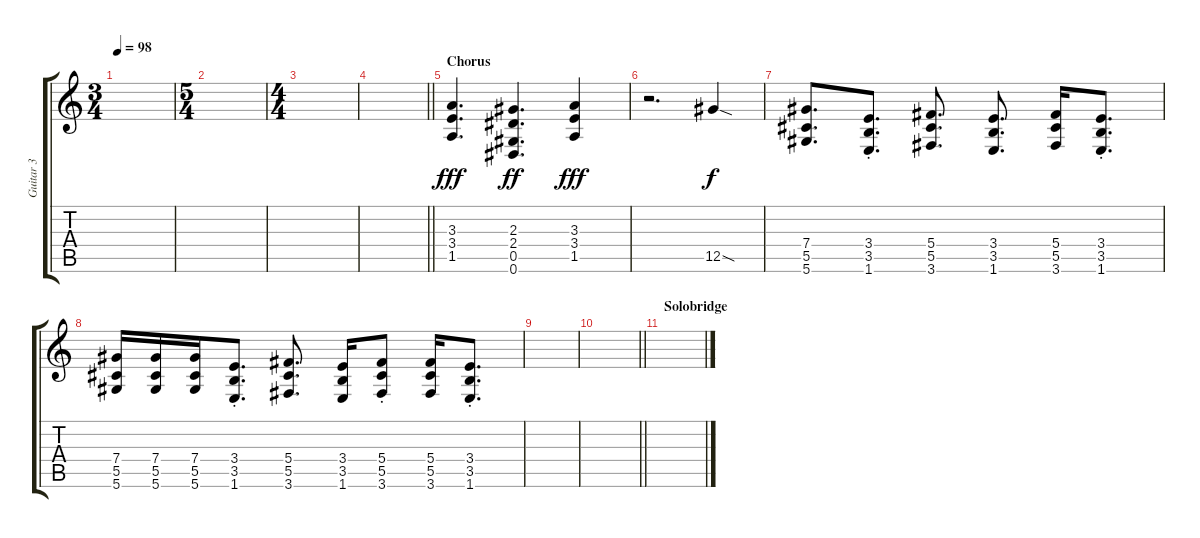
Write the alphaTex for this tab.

\track ("Guitar 3" "Guitar 3") {instrument overdrivenguitar}
\staff {score tabs}
\tuning (Eb4 Bb3 Gb3 Db3 Ab2 Eb2) {hide}
\ts (3 4)
\tempo 98
\clef g2
\ks c
|
\ts (5 4)
|
\ts (4 4)
|
\barLineRight lightlight
|
\section ("" "Chorus")
(3.3 3.4 1.5).4{d dy fff} (2.3 2.4 0.5 0.6).4{d dy ff} (3.3 3.4 1.5).4{dy fff} |
r.2{d} 12.5{sod}.4{dy f} |
(7.4 5.5 5.6).8{d} (3.4{st} 3.5{st} 1.6{st}).8{d} (5.4 5.5 3.6).8{d} (3.4 3.5 1.6).8{d} (5.4 5.5 3.6).16 (3.4{st} 3.5{st} 1.6{st}).8{d} |
(7.4 5.5 5.6).16 (7.4 5.5 5.6).16 (7.4 5.5 5.6).16 (3.4{st} 3.5{st} 1.6{st}).8{d} (5.4 5.5 3.6).8{d} (3.4 3.5 1.6).16 (5.4{st} 5.5{st} 3.6{st}).8 (5.4 5.5 3.6).16 (3.4{st} 3.5{st} 1.6{st}).8{d} |
|
\barLineRight lightlight
|
\section ("" "Solobridge")
